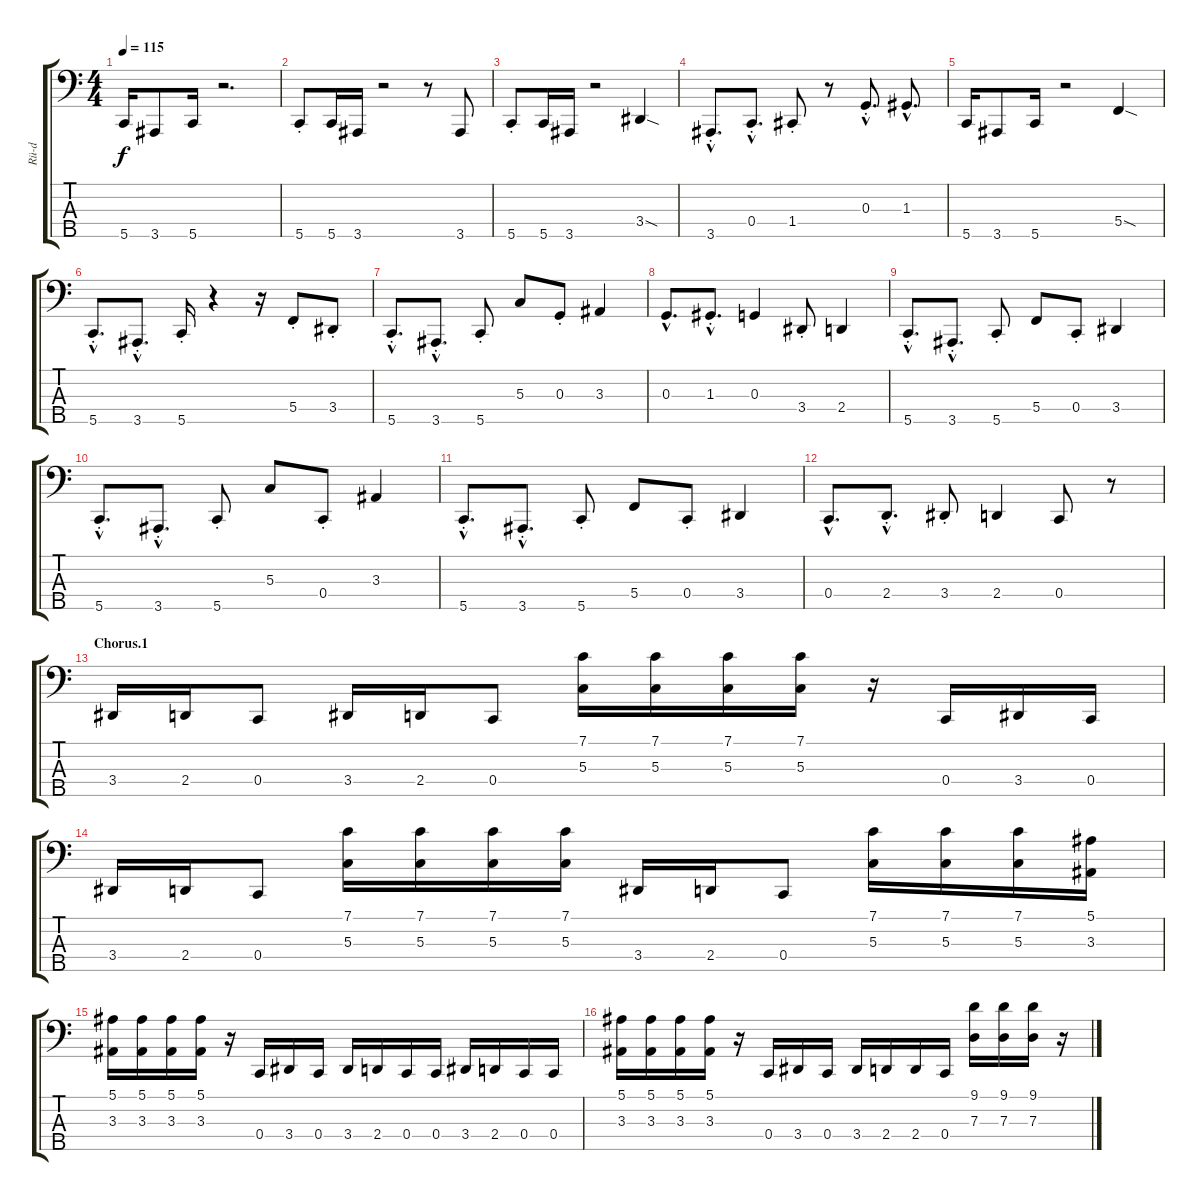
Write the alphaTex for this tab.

\track ("Rü-d" "Rü-d") {instrument electricbassfinger}
\staff {score tabs}
\tuning (F2 C2 G1 C1 G0) {hide}
\ts (4 4)
\tempo 115
\clef f4
\ks c
5.5.16{dy f} 3.5.8 5.5.16 r.2{d} |
5.5{st}.8 5.5.16 3.5.16 r.2 r.8 3.5.8 |
5.5{st}.8 5.5.16 3.5.16 r.2 3.4{sod}.4 |
3.5{hac st}.8{d} 0.4{hac st}.8{d} 1.4{st}.8 r.8 0.3{hac st}.8{d} 1.3{hac}.8{d} |
5.5.16 3.5.8 5.5.16 r.2 5.4{sod}.4 |
5.5{hac st}.8{d} 3.5{hac st}.8{d} 5.5{st}.16 r.4 r.16 5.4{st}.8 3.4{st}.8 |
5.5{hac st}.8{d} 3.5{hac st}.8{d} 5.5{st}.8 5.3.8 0.3{st}.8 3.3.4 |
0.3{hac}.8{d} 1.3{hac st}.8{d} 0.3.4 3.4{st}.8 2.4.4 |
5.5{hac st}.8{d} 3.5{hac st}.8{d} 5.5{st}.8 5.4.8 0.4{st}.8 3.4.4 |
5.5{hac st}.8{d} 3.5{hac st}.8{d} 5.5{st}.8 5.3.8 0.4{st}.8 3.3.4 |
5.5{hac st}.8{d} 3.5{hac st}.8{d} 5.5{st}.8 5.4.8 0.4{st}.8 3.4.4 |
0.4{hac}.8{d} 2.4{hac st}.8{d} 3.4{st}.8 2.4.4 0.4.8 r.8 |
\section ("" "Chorus.1")
3.4.16 2.4.16 0.4.8 3.4.16 2.4.16 0.4.8 (7.1 5.3).16{instrument slapbass1} (7.1 5.3).16 (7.1 5.3).16 (7.1 5.3).16 r.16{instrument electricbassfinger} 0.4.16 3.4.16 0.4.16 |
3.4.16 2.4.16 0.4.8 (7.1 5.3).16{instrument slapbass1} (7.1 5.3).16 (7.1 5.3).16 (7.1 5.3).16 3.4.16{instrument electricbassfinger} 2.4.16 0.4.8 (7.1 5.3).16{instrument slapbass1} (7.1 5.3).16 (7.1 5.3).16 (5.1 3.3).16 |
(5.1 3.3).16 (5.1 3.3).16 (5.1 3.3).16 (5.1 3.3).16 r.16{instrument electricbassfinger} 0.4.16 3.4.16 0.4.16 3.4.16 2.4.16 0.4.16 0.4.16 3.4.16 2.4.16 0.4.16 0.4.16 |
(5.1 3.3).16{instrument slapbass1} (5.1 3.3).16 (5.1 3.3).16 (5.1 3.3).16 r.16{instrument electricbassfinger} 0.4.16 3.4.16 0.4.16 3.4.16 2.4.16 2.4.16 0.4.16 (9.1 7.3).16{instrument slapbass1} (9.1 7.3).16 (9.1 7.3).16 r.16
